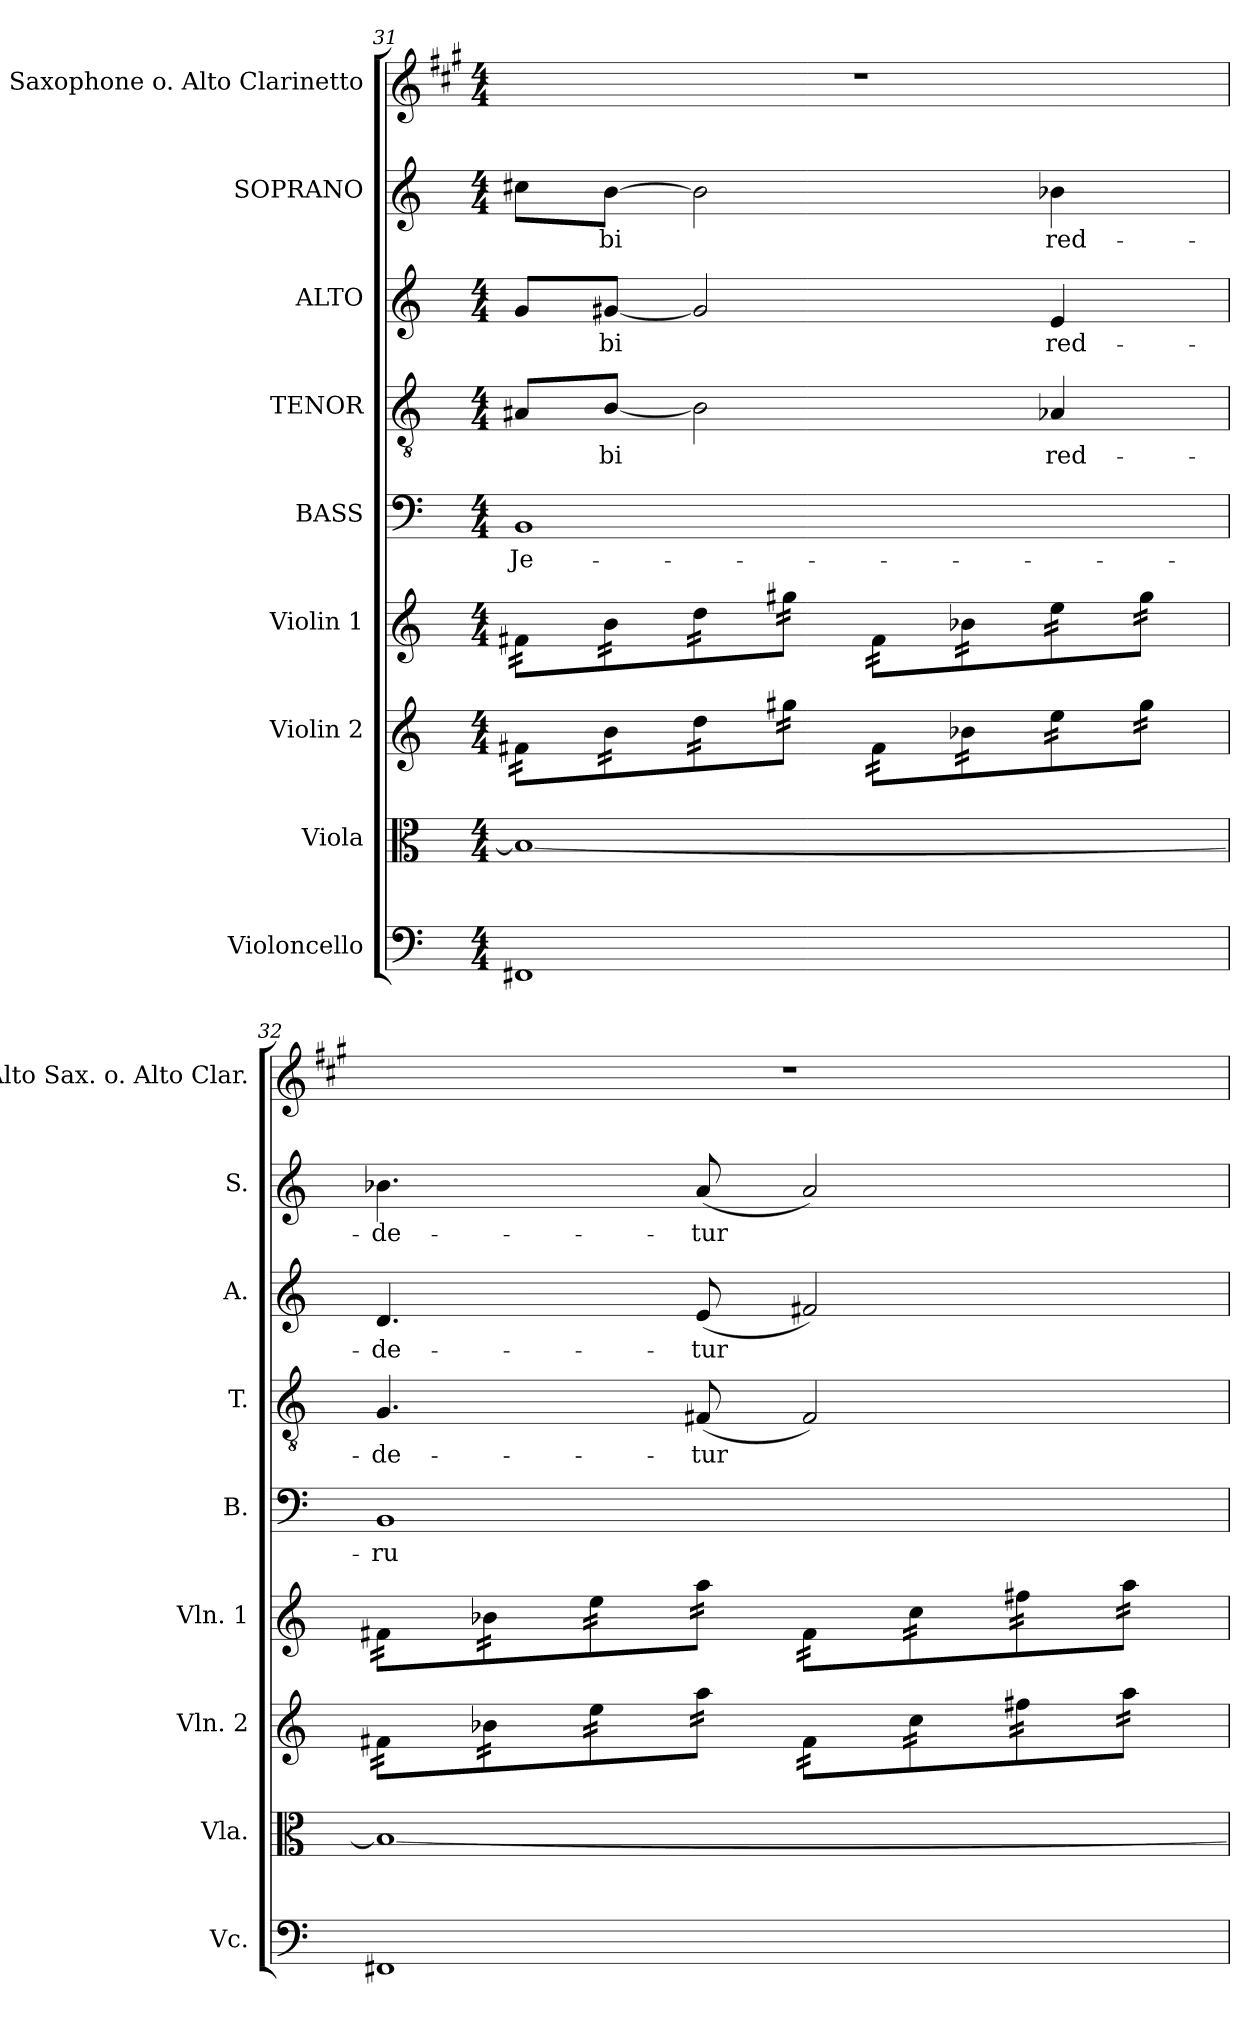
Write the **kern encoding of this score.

**kern	**kern	**kern	**kern	**kern	**text	**kern	**text	**kern	**text	**kern	**text	**kern
*part9	*part8	*part7	*part6	*part5	*part5	*part4	*part4	*part3	*part3	*part2	*part2	*part1
*staff9	*staff8	*staff7	*staff6	*staff5	*staff5	*staff4	*staff4	*staff3	*staff3	*staff2	*staff2	*staff1
*I"Violoncello	*I"Viola	*I"Violin 2	*I"Violin 1	*I"BASS	*	*I"TENOR	*	*I"ALTO	*	*I"SOPRANO	*	*I"Alto Saxophone o. Alto Clarinetto
*I'Vc.	*I'Vla.	*I'Vln. 2	*I'Vln. 1	*I'B.	*	*I'T.	*	*I'A.	*	*I'S.	*	*I'Alto Sax. o. Alto Clar.
*clefF4	*clefC3	*clefG2	*clefG2	*clefF4	*	*clefGv2	*	*clefG2	*	*clefG2	*	*clefG2
*	*	*	*	*	*	*ITrd7c12	*	*	*	*	*	*ITrd5c9
*k[]	*k[]	*k[]	*k[]	*k[]	*	*k[]	*	*k[]	*	*k[]	*	*k[]
*C:	*C:	*C:	*C:	*C:	*	*C:	*	*C:	*	*C:	*	*C:
*M4/4	*M4/4	*M4/4	*M4/4	*M4/4	*	*M4/4	*	*M4/4	*	*M4/4	*	*M4/4
=31	=31	=31	=31	=31	=31	=31	=31	=31	=31	=31	=31	=31
!	!	!	!	!	!LO:LY:b:color=#000000	!	!	!	!	!	!	!
*	*	*tremolo	*	*	*	*	*	*	*	*	*	*
*	*	*	*tremolo	*	*	*	*	*	*	*	*	*
1FF#Xi	1Bi_<	32f#Xi\LLL	32f#Xi\LLL	1BBi	Je-	8AA#Xi/L	.	8gi/L	.	8cc#Xi\L	.	1r
.	.	32f#Xi\	32f#Xi\	.	.	.	.	.	.	.	.	.
.	.	32f#Xi\	32f#Xi\	.	.	.	.	.	.	.	.	.
.	.	32f#Xi\	32f#Xi\	.	.	.	.	.	.	.	.	.
!	!	!	!	!	!	!	!LO:LY:b:color=#000000	!	!	!	!	!
!	!	!	!	!	!	!	!	!	!LO:LY:b:color=#000000	!	!	!
!	!	!	!	!	!	!	!	!	!	!	!LO:LY:b:color=#000000	!
.	.	32bi\	32bi\	.	.	[>8BBi/J	-bi	[<8g#Xi/J	-bi	[>8bi\J	-bi	.
.	.	32bi\	32bi\	.	.	.	.	.	.	.	.	.
.	.	32bi\	32bi\	.	.	.	.	.	.	.	.	.
.	.	32bi\	32bi\	.	.	.	.	.	.	.	.	.
.	.	32ddi\	32ddi\	.	.	2BBi\]	.	2g#i/]	.	2bi\]	.	.
.	.	32ddi\	32ddi\	.	.	.	.	.	.	.	.	.
.	.	32ddi\	32ddi\	.	.	.	.	.	.	.	.	.
.	.	32ddi\	32ddi\	.	.	.	.	.	.	.	.	.
.	.	32gg#Xi\	32gg#Xi\	.	.	.	.	.	.	.	.	.
.	.	32gg#Xi\	32gg#Xi\	.	.	.	.	.	.	.	.	.
.	.	32gg#Xi\	32gg#Xi\	.	.	.	.	.	.	.	.	.
.	.	32gg#Xi\JJJ	32gg#Xi\JJJ	.	.	.	.	.	.	.	.	.
.	.	32f#i\LLL	32f#i\LLL	.	.	.	.	.	.	.	.	.
.	.	32f#i\	32f#i\	.	.	.	.	.	.	.	.	.
.	.	32f#i\	32f#i\	.	.	.	.	.	.	.	.	.
.	.	32f#i\	32f#i\	.	.	.	.	.	.	.	.	.
.	.	32b-Xi\	32b-Xi\	.	.	.	.	.	.	.	.	.
.	.	32b-Xi\	32b-Xi\	.	.	.	.	.	.	.	.	.
.	.	32b-Xi\	32b-Xi\	.	.	.	.	.	.	.	.	.
.	.	32b-Xi\	32b-Xi\	.	.	.	.	.	.	.	.	.
!	!	!	!	!	!	!	!LO:LY:b:color=#000000	!	!	!	!	!
!	!	!	!	!	!	!	!	!	!LO:LY:b:color=#000000	!	!	!
!	!	!	!	!	!	!	!	!	!	!	!LO:LY:b:color=#000000	!
.	.	32eei\	32eei\	.	.	4AA-Xi/	red-	4ei/	red-	4b-Xi\	red-	.
.	.	32eei\	32eei\	.	.	.	.	.	.	.	.	.
.	.	32eei\	32eei\	.	.	.	.	.	.	.	.	.
.	.	32eei\	32eei\	.	.	.	.	.	.	.	.	.
.	.	32gg#i\	32gg#i\	.	.	.	.	.	.	.	.	.
.	.	32gg#i\	32gg#i\	.	.	.	.	.	.	.	.	.
.	.	32gg#i\	32gg#i\	.	.	.	.	.	.	.	.	.
.	.	32gg#i\JJJ	32gg#i\JJJ	.	.	.	.	.	.	.	.	.
=32	=32	=32	=32	=32	=32	=32	=32	=32	=32	=32	=32	=32
!	!	!	!	!	!LO:LY:b:color=#000000	!	!	!	!	!	!	!
!	!	!	!	!	!	!	!LO:LY:b:color=#000000	!	!	!	!	!
!	!	!	!	!	!	!	!	!	!LO:LY:b:color=#000000	!	!	!
!	!	!	!	!	!	!	!	!	!	!	!LO:LY:b:color=#000000	!
1FF#Xi	1Bi_<	32f#Xi\LLL	32f#Xi\LLL	1BBi	-ru-	4.GGi/	-de-	4.di/	-de-	4.b-Xi\	-de-	1r
.	.	32f#Xi\	32f#Xi\	.	.	.	.	.	.	.	.	.
.	.	32f#Xi\	32f#Xi\	.	.	.	.	.	.	.	.	.
.	.	32f#Xi\	32f#Xi\	.	.	.	.	.	.	.	.	.
.	.	32b-Xi\	32b-Xi\	.	.	.	.	.	.	.	.	.
.	.	32b-Xi\	32b-Xi\	.	.	.	.	.	.	.	.	.
.	.	32b-Xi\	32b-Xi\	.	.	.	.	.	.	.	.	.
.	.	32b-Xi\	32b-Xi\	.	.	.	.	.	.	.	.	.
.	.	32eei\	32eei\	.	.	.	.	.	.	.	.	.
.	.	32eei\	32eei\	.	.	.	.	.	.	.	.	.
.	.	32eei\	32eei\	.	.	.	.	.	.	.	.	.
.	.	32eei\	32eei\	.	.	.	.	.	.	.	.	.
!	!	!	!	!	!	!	!LO:LY:b:color=#000000	!	!	!	!	!
!	!	!	!	!	!	!	!	!	!LO:LY:b:color=#000000	!	!	!
!	!	!	!	!	!	!	!	!	!	!	!LO:LY:b:color=#000000	!
.	.	32aai\	32aai\	.	.	(8FF#Xi/	-tur	(8ei/	-tur	(8ai/	-tur	.
.	.	32aai\	32aai\	.	.	.	.	.	.	.	.	.
.	.	32aai\	32aai\	.	.	.	.	.	.	.	.	.
.	.	32aai\JJJ	32aai\JJJ	.	.	.	.	.	.	.	.	.
.	.	32f#i\LLL	32f#i\LLL	.	.	2FF#i/)	.	2f#Xi/)	.	2ai/)	.	.
.	.	32f#i\	32f#i\	.	.	.	.	.	.	.	.	.
.	.	32f#i\	32f#i\	.	.	.	.	.	.	.	.	.
.	.	32f#i\	32f#i\	.	.	.	.	.	.	.	.	.
.	.	32cci\	32cci\	.	.	.	.	.	.	.	.	.
.	.	32cci\	32cci\	.	.	.	.	.	.	.	.	.
.	.	32cci\	32cci\	.	.	.	.	.	.	.	.	.
.	.	32cci\	32cci\	.	.	.	.	.	.	.	.	.
.	.	32ff#Xi\	32ff#Xi\	.	.	.	.	.	.	.	.	.
.	.	32ff#Xi\	32ff#Xi\	.	.	.	.	.	.	.	.	.
.	.	32ff#Xi\	32ff#Xi\	.	.	.	.	.	.	.	.	.
.	.	32ff#Xi\	32ff#Xi\	.	.	.	.	.	.	.	.	.
.	.	32aai\	32aai\	.	.	.	.	.	.	.	.	.
.	.	32aai\	32aai\	.	.	.	.	.	.	.	.	.
.	.	32aai\	32aai\	.	.	.	.	.	.	.	.	.
.	.	32aai\JJJ	32aai\JJJ	.	.	.	.	.	.	.	.	.
*	*	*	*Xtremolo	*	*	*	*	*	*	*	*	*
*	*	*Xtremolo	*	*	*	*	*	*	*	*	*	*
=	=	=	=	=	=	=	=	=	=	=	=	=
*-	*-	*-	*-	*-	*-	*-	*-	*-	*-	*-	*-	*-
